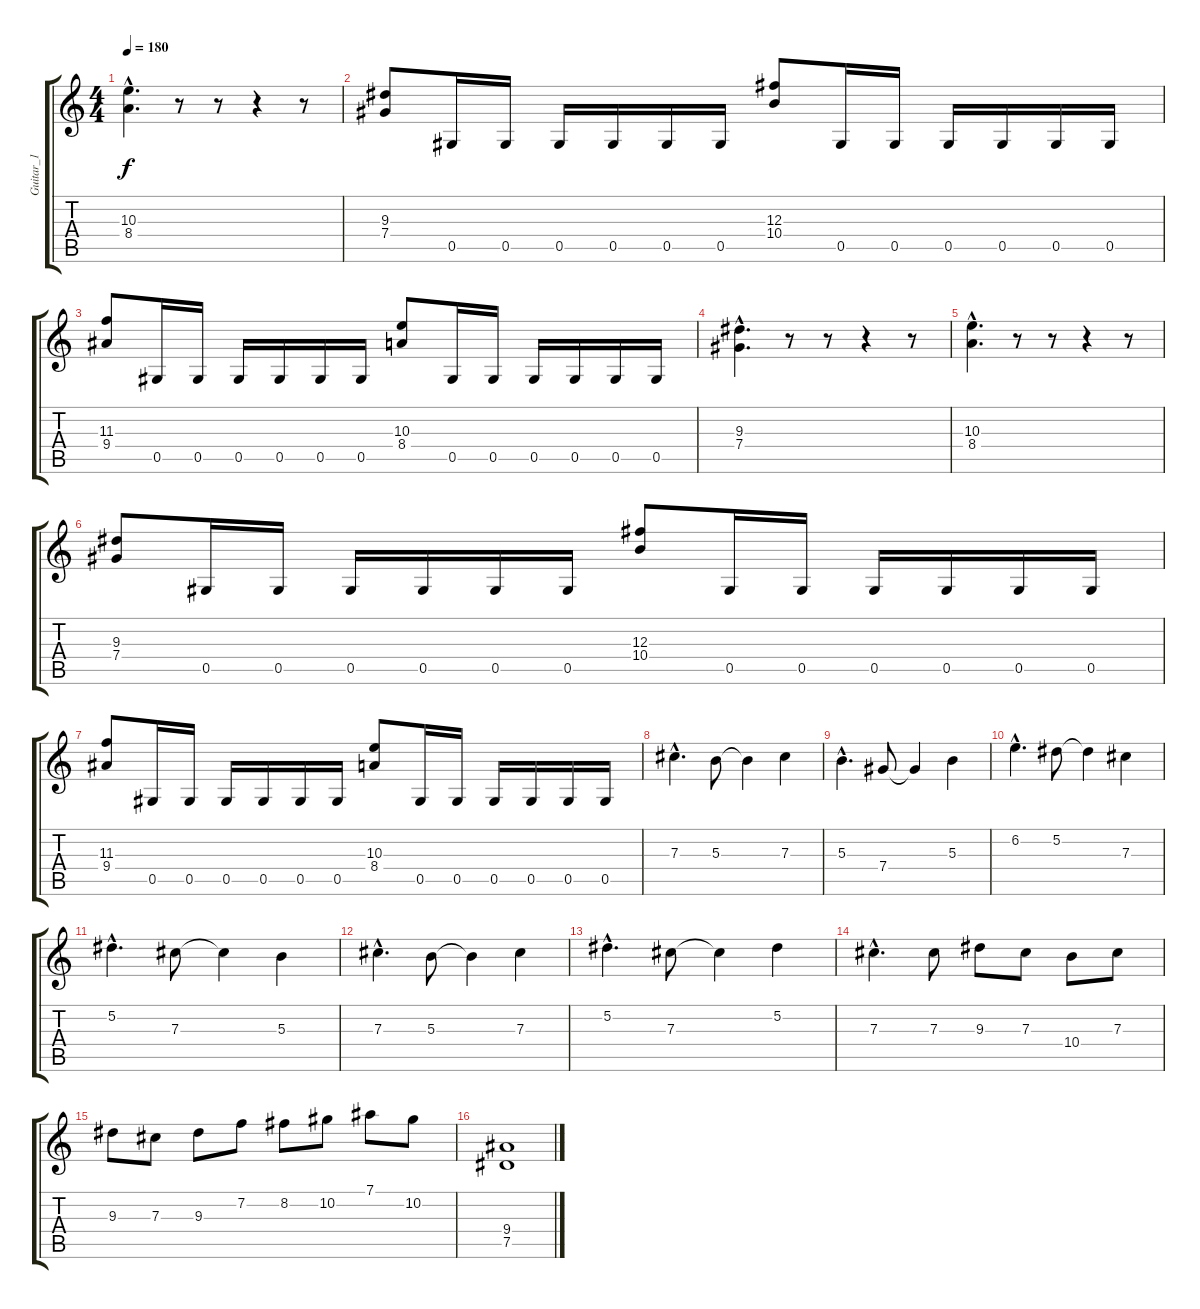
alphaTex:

\track ("Guitar_1" "Guitar_1") {instrument distortionguitar}
\staff {score tabs}
\tuning (Eb4 Bb3 Gb3 Db3 Ab2 Eb2) {hide}
\ts (4 4)
\tempo 180
\clef g2
\ks c
(10.3{hac} 8.4{hac}).4{d dy f} r.8 r.8 r.4 r.8 |
(9.3 7.4).8 0.5.16 0.5.16 0.5.16 0.5.16 0.5.16 0.5.16 (12.3 10.4).8 0.5.16 0.5.16 0.5.16 0.5.16 0.5.16 0.5.16 |
(11.3 9.4).8 0.5.16 0.5.16 0.5.16 0.5.16 0.5.16 0.5.16 (10.3 8.4).8 0.5.16 0.5.16 0.5.16 0.5.16 0.5.16 0.5.16 |
(9.3{hac} 7.4{hac}).4{d} r.8 r.8 r.4 r.8 |
(10.3{hac} 8.4{hac}).4{d} r.8 r.8 r.4 r.8 |
(9.3 7.4).8 0.5.16 0.5.16 0.5.16 0.5.16 0.5.16 0.5.16 (12.3 10.4).8 0.5.16 0.5.16 0.5.16 0.5.16 0.5.16 0.5.16 |
(11.3 9.4).8 0.5.16 0.5.16 0.5.16 0.5.16 0.5.16 0.5.16 (10.3 8.4).8 0.5.16 0.5.16 0.5.16 0.5.16 0.5.16 0.5.16 |
7.3{hac}.4{d} 5.3.8 5.3{t}.4 7.3.4 |
5.3{hac}.4{d} 7.4.8 7.4{t}.4 5.3.4 |
6.2{hac}.4{d} 5.2.8 5.2{t}.4 7.3.4 |
5.2{hac}.4{d} 7.3.8 7.3{t}.4 5.3.4 |
7.3{hac}.4{d} 5.3.8 5.3{t}.4 7.3.4 |
5.2{hac}.4{d} 7.3.8 7.3{t}.4 5.2.4 |
7.3{hac}.4{d} 7.3.8 9.3.8 7.3.8 10.4.8 7.3.8 |
9.3.8 7.3.8 9.3.8 7.2.8 8.2.8 10.2.8 7.1.8 10.2.8 |
(9.4 7.5).1
